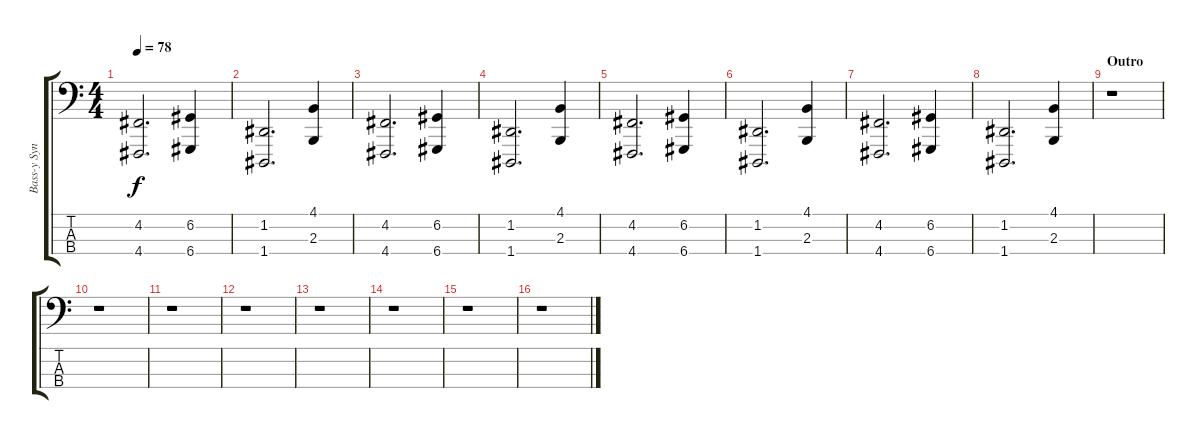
\track ("Bass-y Synth" "Bass-y Syn") {instrument lead8bassandlead}
\staff {score tabs}
\tuning (G2 D2 A1 D1) {hide}
\ts (4 4)
\tempo 78
\clef f4
\ks c
(4.2 4.4).2{d dy f} (6.2 6.4).4 |
(1.2 1.4).2{d} (4.1 2.3).4 |
(4.2 4.4).2{d} (6.2 6.4).4 |
(1.2 1.4).2{d} (4.1 2.3).4 |
(4.2 4.4).2{d} (6.2 6.4).4 |
(1.2 1.4).2{d} (4.1 2.3).4 |
(4.2 4.4).2{d} (6.2 6.4).4 |
(1.2 1.4).2{d} (4.1 2.3).4 |
\section ("" "Outro")
r.1 |
r.1 |
r.1 |
r.1 |
r.1 |
r.1 |
r.1 |
r.1
